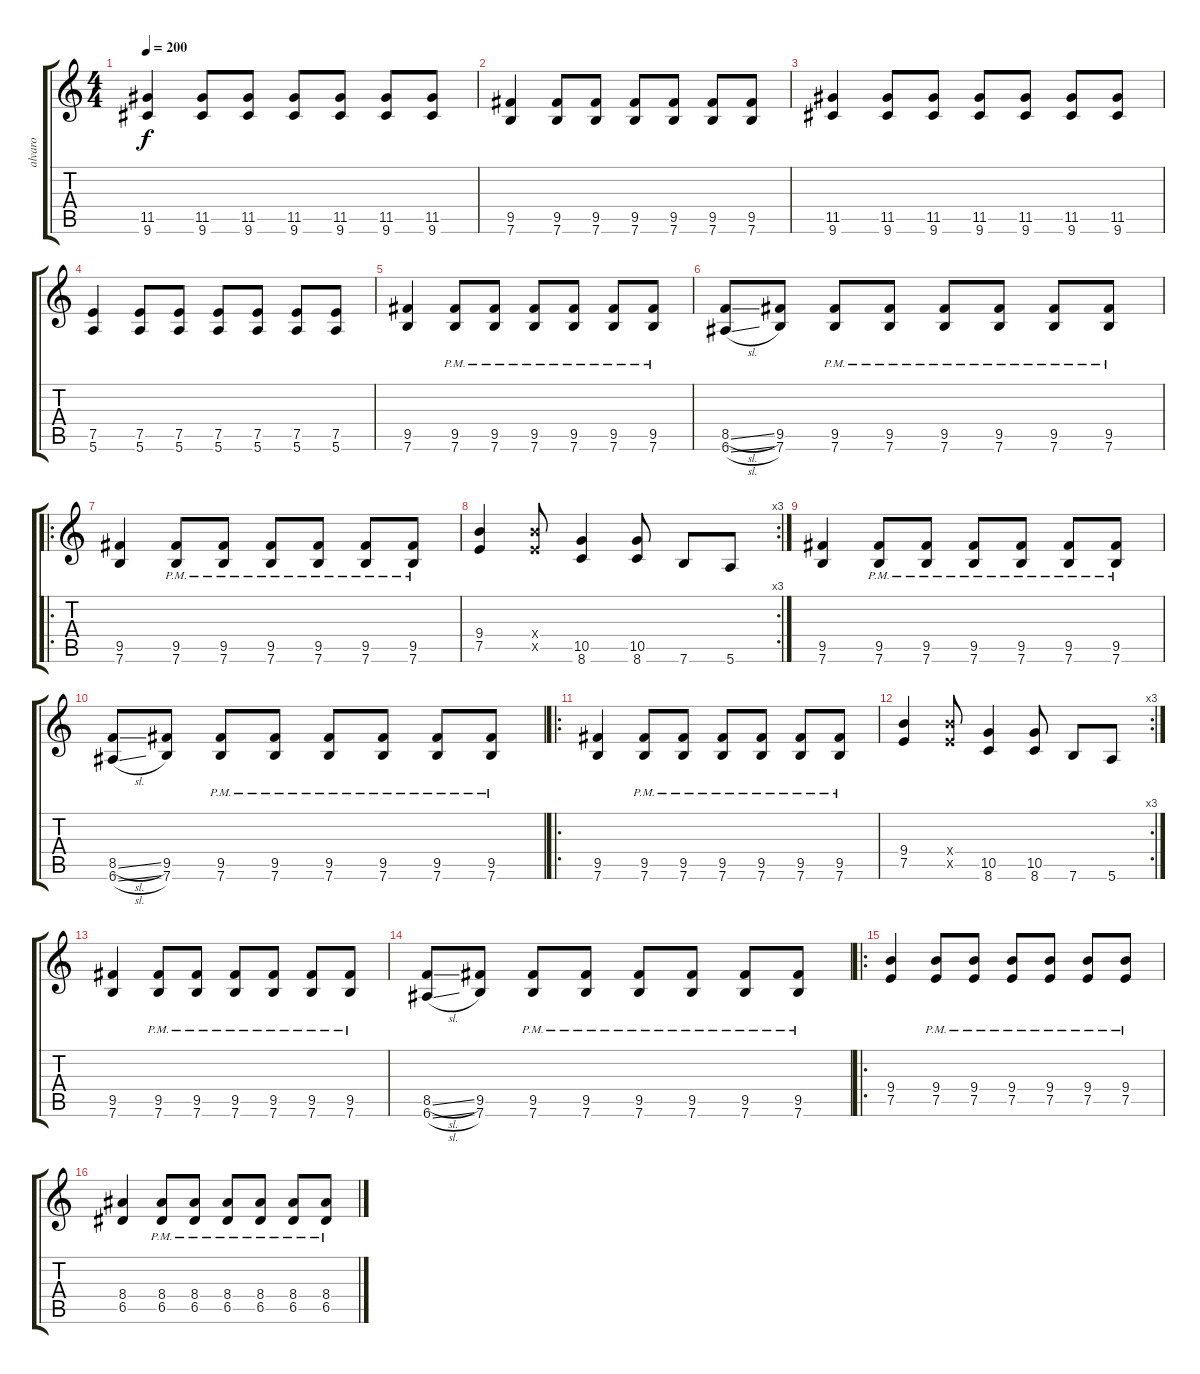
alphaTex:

\track ("alvaro" "alvaro") {instrument overdrivenguitar}
\staff {score tabs}
\tuning (E4 B3 G3 D3 A2 E2) {hide}
\ts (4 4)
\tempo 200
\clef g2
\ks c
(11.5 9.6).4{dy f} (11.5 9.6).8 (11.5 9.6).8 (11.5 9.6).8 (11.5 9.6).8 (11.5 9.6).8 (11.5 9.6).8 |
(9.5 7.6).4 (9.5 7.6).8 (9.5 7.6).8 (9.5 7.6).8 (9.5 7.6).8 (9.5 7.6).8 (9.5 7.6).8 |
(11.5 9.6).4 (11.5 9.6).8 (11.5 9.6).8 (11.5 9.6).8 (11.5 9.6).8 (11.5 9.6).8 (11.5 9.6).8 |
(7.5 5.6).4 (7.5 5.6).8 (7.5 5.6).8 (7.5 5.6).8 (7.5 5.6).8 (7.5 5.6).8 (7.5 5.6).8 |
(9.5 7.6).4 (9.5{pm} 7.6{pm}).8 (9.5{pm} 7.6{pm}).8 (9.5{pm} 7.6{pm}).8 (9.5{pm} 7.6{pm}).8 (9.5{pm} 7.6{pm}).8 (9.5{pm} 7.6{pm}).8 |
(8.5{sl} 6.6{sl}).8 (9.5 7.6).8 (9.5{pm} 7.6{pm}).8 (9.5{pm} 7.6{pm}).8 (9.5{pm} 7.6{pm}).8 (9.5{pm} 7.6{pm}).8 (9.5{pm} 7.6{pm}).8 (9.5{pm} 7.6{pm}).8 |
\ro
(9.5 7.6).4 (9.5{pm} 7.6{pm}).8 (9.5{pm} 7.6{pm}).8 (9.5{pm} 7.6{pm}).8 (9.5{pm} 7.6{pm}).8 (9.5{pm} 7.6{pm}).8 (9.5{pm} 7.6{pm}).8 |
\rc 3
(9.4 7.5).4 (9.4{x} 7.5{x}).8 (10.5 8.6).4 (10.5 8.6).8 7.6.8 5.6.8 |
(9.5 7.6).4 (9.5{pm} 7.6{pm}).8 (9.5{pm} 7.6{pm}).8 (9.5{pm} 7.6{pm}).8 (9.5{pm} 7.6{pm}).8 (9.5{pm} 7.6{pm}).8 (9.5{pm} 7.6{pm}).8 |
(8.5{sl} 6.6{sl}).8 (9.5 7.6).8 (9.5{pm} 7.6{pm}).8 (9.5{pm} 7.6{pm}).8 (9.5{pm} 7.6{pm}).8 (9.5{pm} 7.6{pm}).8 (9.5{pm} 7.6{pm}).8 (9.5{pm} 7.6{pm}).8 |
\ro
(9.5 7.6).4 (9.5{pm} 7.6{pm}).8 (9.5{pm} 7.6{pm}).8 (9.5{pm} 7.6{pm}).8 (9.5{pm} 7.6{pm}).8 (9.5{pm} 7.6{pm}).8 (9.5{pm} 7.6{pm}).8 |
\rc 3
(9.4 7.5).4 (9.4{x} 7.5{x}).8 (10.5 8.6).4 (10.5 8.6).8 7.6.8 5.6.8 |
(9.5 7.6).4 (9.5{pm} 7.6{pm}).8 (9.5{pm} 7.6{pm}).8 (9.5{pm} 7.6{pm}).8 (9.5{pm} 7.6{pm}).8 (9.5{pm} 7.6{pm}).8 (9.5{pm} 7.6{pm}).8 |
(8.5{sl} 6.6{sl}).8 (9.5 7.6).8 (9.5{pm} 7.6{pm}).8 (9.5{pm} 7.6{pm}).8 (9.5{pm} 7.6{pm}).8 (9.5{pm} 7.6{pm}).8 (9.5{pm} 7.6{pm}).8 (9.5{pm} 7.6{pm}).8 |
\ro
(9.4 7.5).4 (9.4{pm} 7.5{pm}).8 (9.4{pm} 7.5{pm}).8 (9.4{pm} 7.5{pm}).8 (9.4{pm} 7.5{pm}).8 (9.4{pm} 7.5{pm}).8 (9.4{pm} 7.5{pm}).8 |
(8.4 6.5).4 (8.4{pm} 6.5{pm}).8 (8.4{pm} 6.5{pm}).8 (8.4{pm} 6.5{pm}).8 (8.4{pm} 6.5{pm}).8 (8.4{pm} 6.5{pm}).8 (8.4{pm} 6.5{pm}).8
